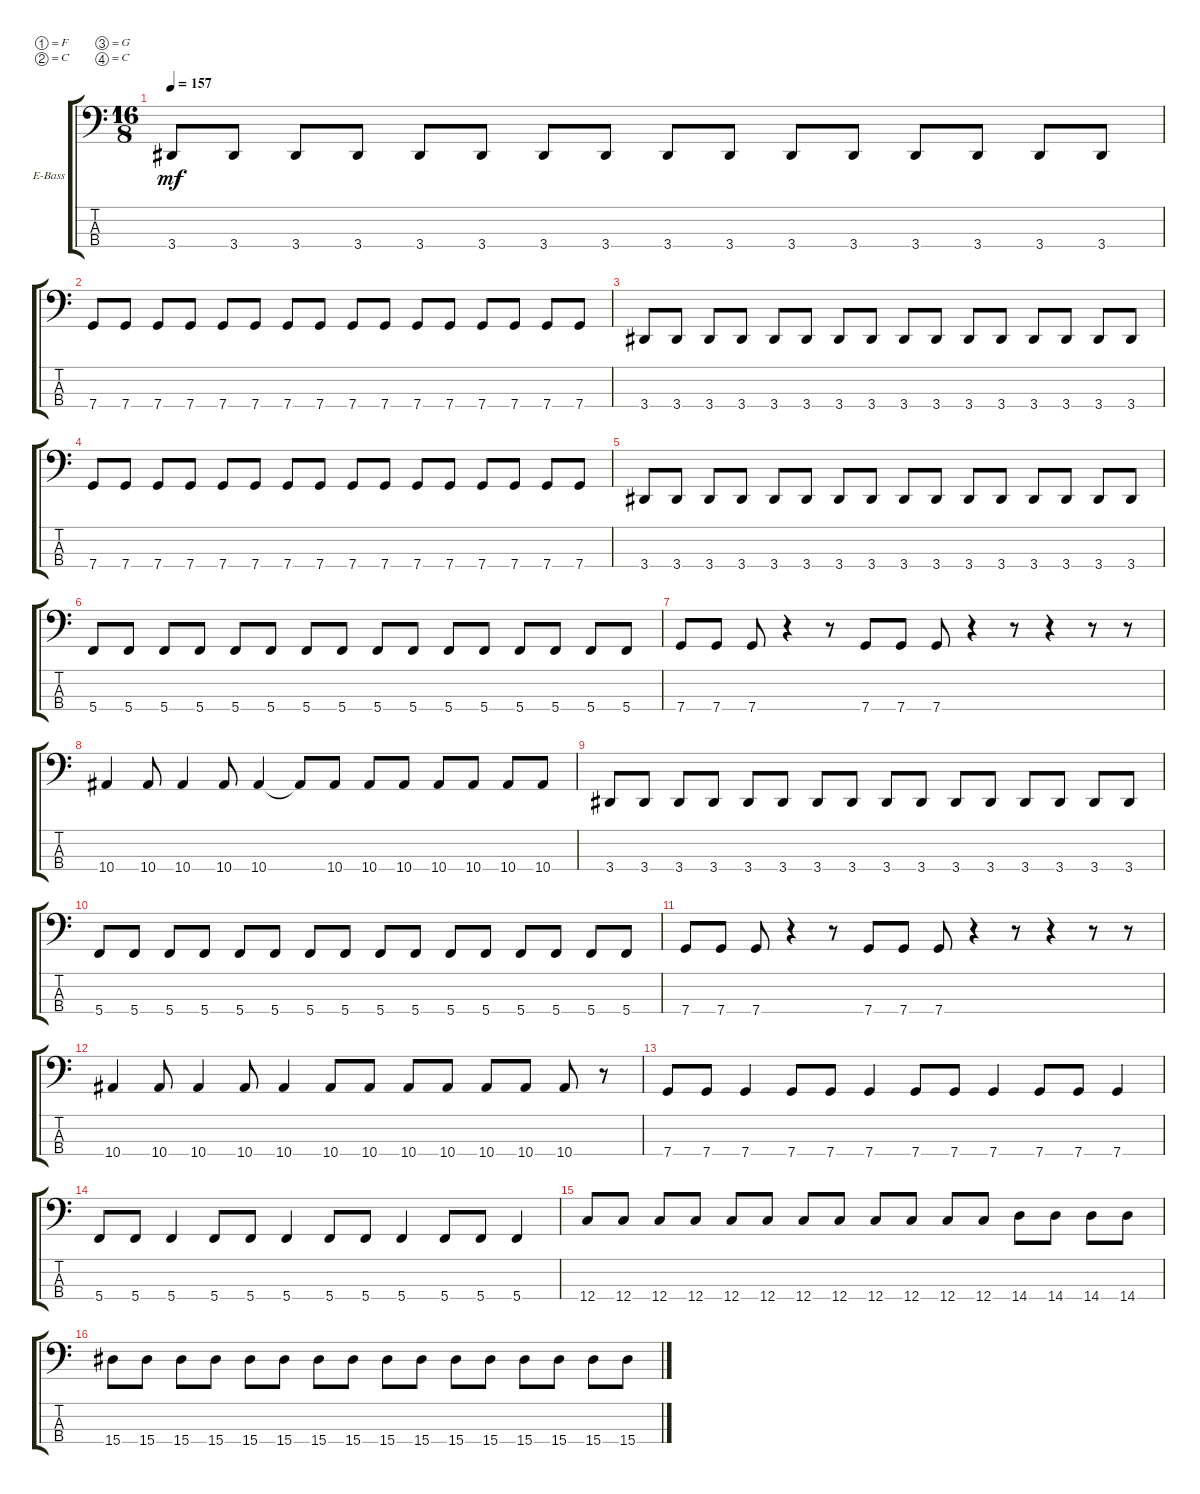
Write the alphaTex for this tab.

\bracketExtendMode groupsimilarinstruments
\firstSystemTrackNameOrientation horizontal
\otherSystemsTrackNameOrientation horizontal
\track ("Electric Bass" "E-Bass") {instrument electricbassfinger}
\staff {score tabs}
\tuning (F2 C2 G1 C1)
\ts (16 8)
\tempo 157
\clef f4
\ks c
3.4.8{dy mf} 3.4.8 3.4.8 3.4.8 3.4.8 3.4.8 3.4.8 3.4.8 3.4.8 3.4.8 3.4.8 3.4.8 3.4.8 3.4.8 3.4.8 3.4.8 |
7.4.8 7.4.8 7.4.8 7.4.8 7.4.8 7.4.8 7.4.8 7.4.8 7.4.8 7.4.8 7.4.8 7.4.8 7.4.8 7.4.8 7.4.8 7.4.8 |
3.4.8 3.4.8 3.4.8 3.4.8 3.4.8 3.4.8 3.4.8 3.4.8 3.4.8 3.4.8 3.4.8 3.4.8 3.4.8 3.4.8 3.4.8 3.4.8 |
7.4.8 7.4.8 7.4.8 7.4.8 7.4.8 7.4.8 7.4.8 7.4.8 7.4.8 7.4.8 7.4.8 7.4.8 7.4.8 7.4.8 7.4.8 7.4.8 |
3.4.8 3.4.8 3.4.8 3.4.8 3.4.8 3.4.8 3.4.8 3.4.8 3.4.8 3.4.8 3.4.8 3.4.8 3.4.8 3.4.8 3.4.8 3.4.8 |
5.4.8 5.4.8 5.4.8 5.4.8 5.4.8 5.4.8 5.4.8 5.4.8 5.4.8 5.4.8 5.4.8 5.4.8 5.4.8 5.4.8 5.4.8 5.4.8 |
7.4.8 7.4.8 7.4.8 r.4 r.8 7.4.8 7.4.8 7.4.8 r.4 r.8 r.4 r.8 r.8 |
10.4.4 10.4.8 10.4.4 10.4.8 10.4.4 10.4{t}.8 10.4.8 10.4.8 10.4.8 10.4.8 10.4.8 10.4.8 10.4.8 |
3.4.8 3.4.8 3.4.8 3.4.8 3.4.8 3.4.8 3.4.8 3.4.8 3.4.8 3.4.8 3.4.8 3.4.8 3.4.8 3.4.8 3.4.8 3.4.8 |
5.4.8 5.4.8 5.4.8 5.4.8 5.4.8 5.4.8 5.4.8 5.4.8 5.4.8 5.4.8 5.4.8 5.4.8 5.4.8 5.4.8 5.4.8 5.4.8 |
7.4.8 7.4.8 7.4.8 r.4 r.8 7.4.8 7.4.8 7.4.8 r.4 r.8 r.4 r.8 r.8 |
10.4.4 10.4.8 10.4.4 10.4.8 10.4.4 10.4.8 10.4.8 10.4.8 10.4.8 10.4.8 10.4.8 10.4.8 r.8 |
7.4.8 7.4.8 7.4.4 7.4.8 7.4.8 7.4.4 7.4.8 7.4.8 7.4.4 7.4.8 7.4.8 7.4.4 |
5.4.8 5.4.8 5.4.4 5.4.8 5.4.8 5.4.4 5.4.8 5.4.8 5.4.4 5.4.8 5.4.8 5.4.4 |
12.4.8 12.4.8 12.4.8 12.4.8 12.4.8 12.4.8 12.4.8 12.4.8 12.4.8 12.4.8 12.4.8 12.4.8 14.4.8 14.4.8 14.4.8 14.4.8 |
15.4.8 15.4.8 15.4.8 15.4.8 15.4.8 15.4.8 15.4.8 15.4.8 15.4.8 15.4.8 15.4.8 15.4.8 15.4.8 15.4.8 15.4.8 15.4.8
